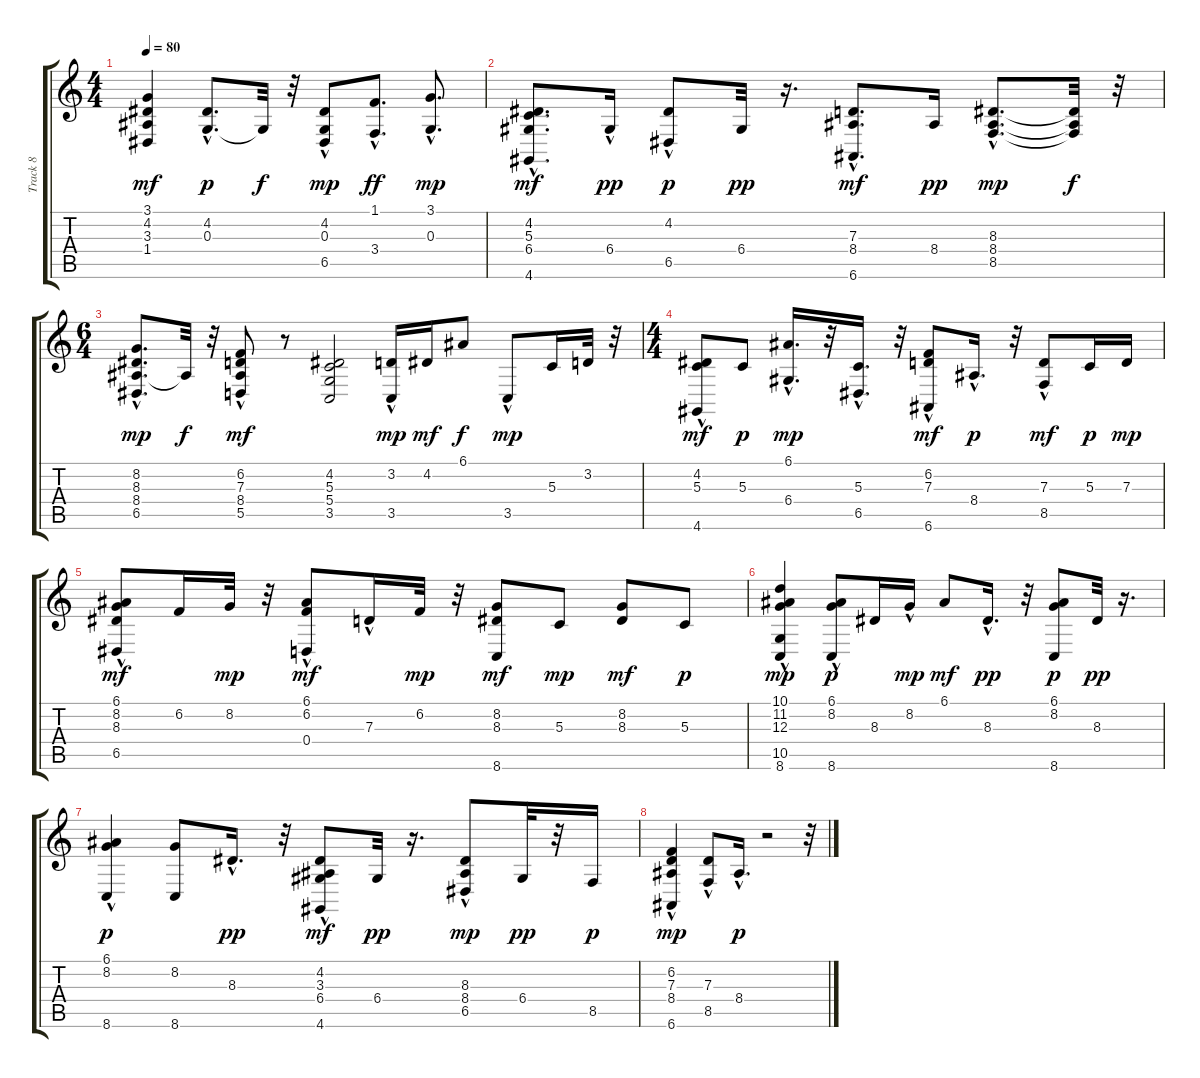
\track ("Track 8" "Track 8") {instrument brightacousticpiano}
\staff {score tabs}
\tuning (E4 B3 G3 D3 A2 E2) {hide}
\ts (4 4)
\tempo 80
\clef g2
\ks c
(3.1 4.2 3.3 1.4).4{dy mf} (4.2{hac} 0.3{hac}).8{d dy p} 0.3{t}.32{dy f} r.32 (4.2 0.3 6.5{hac}).8{dy mp} (1.1{hac} 3.4).8{d dy ff} (3.1{hac} 0.3).8{d dy mp} |
(4.2{hac} 5.3{hac} 6.4 4.6{hac}).8{d dy mf} 6.4{hac}.16{dy pp} (4.2{hac} 6.5{hac}).8{dy p} 6.4.32{dy pp} r.16{d} (7.3{hac} 8.4 6.6{hac}).8{d dy mf} 8.4.16{dy pp} (8.3{hac} 8.4{hac} 8.5{hac}).8{d dy mp} (8.3{t} 8.4{t} 8.5{t}).32{dy f} r.32 |
\ts (6 4)
(8.2{hac} 8.3{hac} 8.4{hac} 6.5).8{d dy mp} 8.4{t}.32{dy f} r.32 (6.2 7.3{hac} 8.4 5.5).8{dy mf} r.8 (4.2 5.3 5.4 3.5).2 (3.2{hac} 3.5).16{dy mp} 4.2.16{dy mf} 6.1.8{dy f} 3.5{hac}.8{dy mp} 5.3.16 3.2.32 r.32 |
\ts (4 4)
(4.2{hac} 5.3 4.6{hac}).8{dy mf} 5.3.8{dy p} (6.1{hac} 6.4{hac}).16{d dy mp} r.32 (5.3 6.5{hac}).16{d} r.32 (6.2{hac} 7.3{hac} 6.6).8{dy mf} 8.4{hac}.16{d dy p} r.32 (7.3 8.5{hac}).8{dy mf} 5.3.16{dy p} 7.3.16{dy mp} |
(6.1{hac} 8.2 8.3 6.5).8{dy mf} 6.2.16 8.2.32{dy mp} r.32 (6.1{hac} 6.2 0.4).8{dy mf} 7.3{hac}.16 6.2.32{dy mp} r.32 (8.2 8.3 8.6).8{dy mf} 5.3.8{dy mp} (8.2 8.3).8{dy mf} 5.3.8{dy p} |
(10.1{hac} 11.2{hac} 12.3{hac} 10.5 8.6{hac}).4{dy mp} (6.1{hac} 8.2 8.6{hac}).8{dy p} 8.3.16 8.2{hac}.16{dy mp} 6.1.8{dy mf} 8.3{hac}.16{d dy pp} r.32 (6.1 8.2 8.6).8{dy p} 8.3.32{dy pp} r.16{d} |
(6.1 8.2{hac} 8.6{hac}).4{dy p} (8.2 8.6).8 8.3{hac}.16{d dy pp} r.32 (4.2 3.3 6.4 4.6{hac}).8{dy mf} 6.4.32{dy pp} r.16{d} (8.3{hac} 8.4 6.5).8{dy mp} 6.4.32{dy pp} r.32 8.5.16{dy p} |
(6.2{hac} 7.3 8.4{hac} 6.6{hac}).4{dy mp} (7.3 8.5{hac}).8 8.4{hac}.16{d dy p} r.2 r.32
